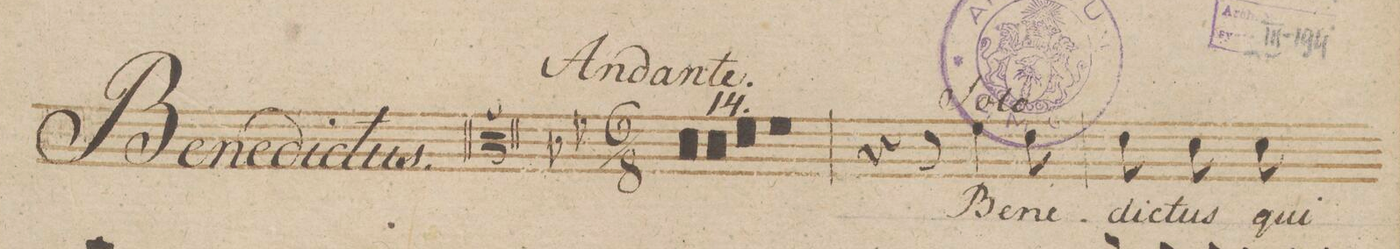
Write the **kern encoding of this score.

**kern	**text
*I"Alto.	*
*clefC3	*
*k[b-e-]	*
*M6/8	*
0.r	.
=2	=2
=3	=3
=4	=4
=5	=5
0.r	.
=6	=6
=7	=7
=8	=8
=9	=9
0.r	.
=10	=10
=11	=11
=12	=12
=13	=13
1.r	.
=14	=14
=15	=15
4r	.
8r	.
4f\	Be-
8e-\	-ne-
=16	=16
8e-\	-dic-
8d\	-tus
8d\	qui
*-	*-
